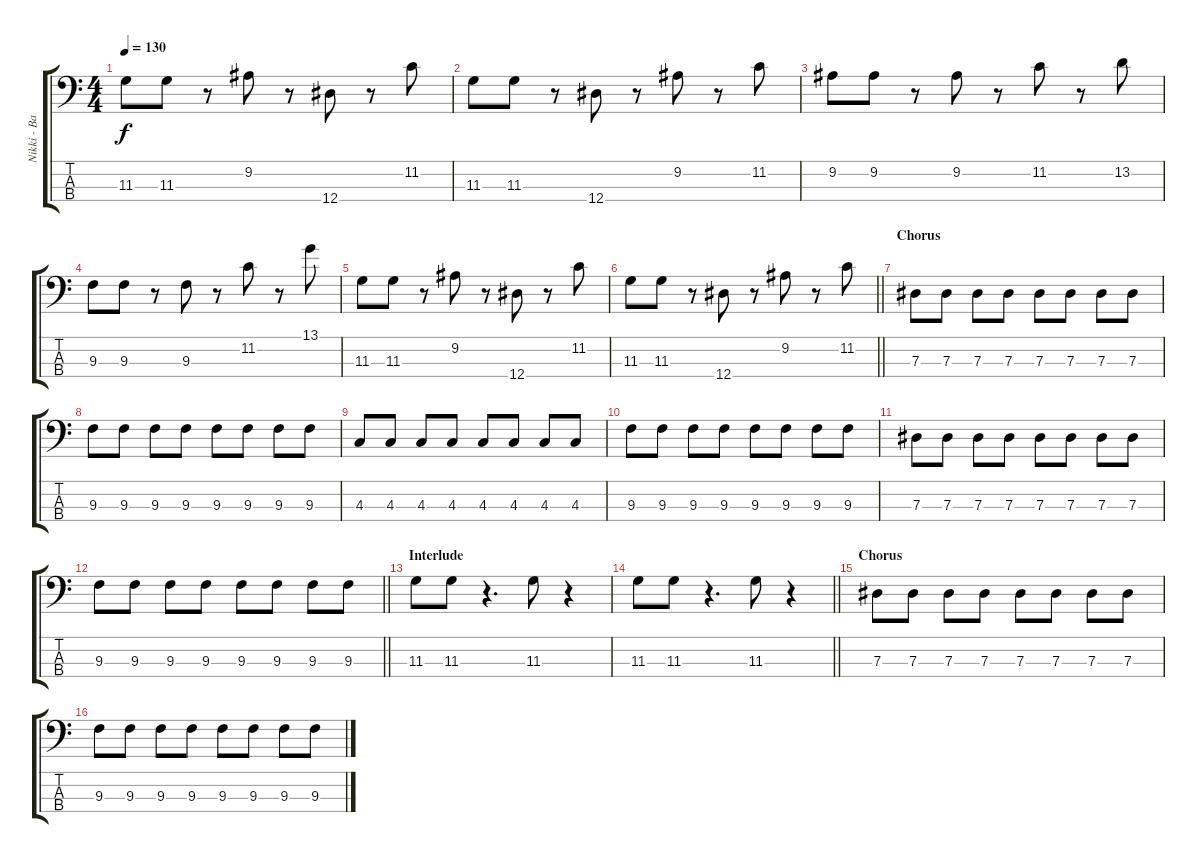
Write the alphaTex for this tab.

\track ("Nikki - Bass" "Nikki - Ba") {instrument electricbassfinger}
\staff {score tabs}
\tuning (Gb2 Db2 Ab1 Eb1) {hide}
\ts (4 4)
\tempo 130
\clef f4
\ks c
11.3.8{dy f} 11.3.8 r.8 9.2.8 r.8 12.4.8 r.8 11.2.8 |
11.3.8 11.3.8 r.8 12.4.8 r.8 9.2.8 r.8 11.2.8 |
9.2.8 9.2.8 r.8 9.2.8 r.8 11.2.8 r.8 13.2.8 |
9.3.8 9.3.8 r.8 9.3.8 r.8 11.2.8 r.8 13.1.8 |
11.3.8 11.3.8 r.8 9.2.8 r.8 12.4.8 r.8 11.2.8 |
\barLineRight lightlight
11.3.8 11.3.8 r.8 12.4.8 r.8 9.2.8 r.8 11.2.8 |
\section ("" "Chorus")
7.3.8 7.3.8 7.3.8 7.3.8 7.3.8 7.3.8 7.3.8 7.3.8 |
9.3.8 9.3.8 9.3.8 9.3.8 9.3.8 9.3.8 9.3.8 9.3.8 |
4.3.8 4.3.8 4.3.8 4.3.8 4.3.8 4.3.8 4.3.8 4.3.8 |
9.3.8 9.3.8 9.3.8 9.3.8 9.3.8 9.3.8 9.3.8 9.3.8 |
7.3.8 7.3.8 7.3.8 7.3.8 7.3.8 7.3.8 7.3.8 7.3.8 |
\barLineRight lightlight
9.3.8 9.3.8 9.3.8 9.3.8 9.3.8 9.3.8 9.3.8 9.3.8 |
\section ("" "Interlude")
11.3.8 11.3.8 r.4{d} 11.3.8 r.4 |
\barLineRight lightlight
11.3.8 11.3.8 r.4{d} 11.3.8 r.4 |
\section ("" "Chorus")
7.3.8 7.3.8 7.3.8 7.3.8 7.3.8 7.3.8 7.3.8 7.3.8 |
9.3.8 9.3.8 9.3.8 9.3.8 9.3.8 9.3.8 9.3.8 9.3.8
